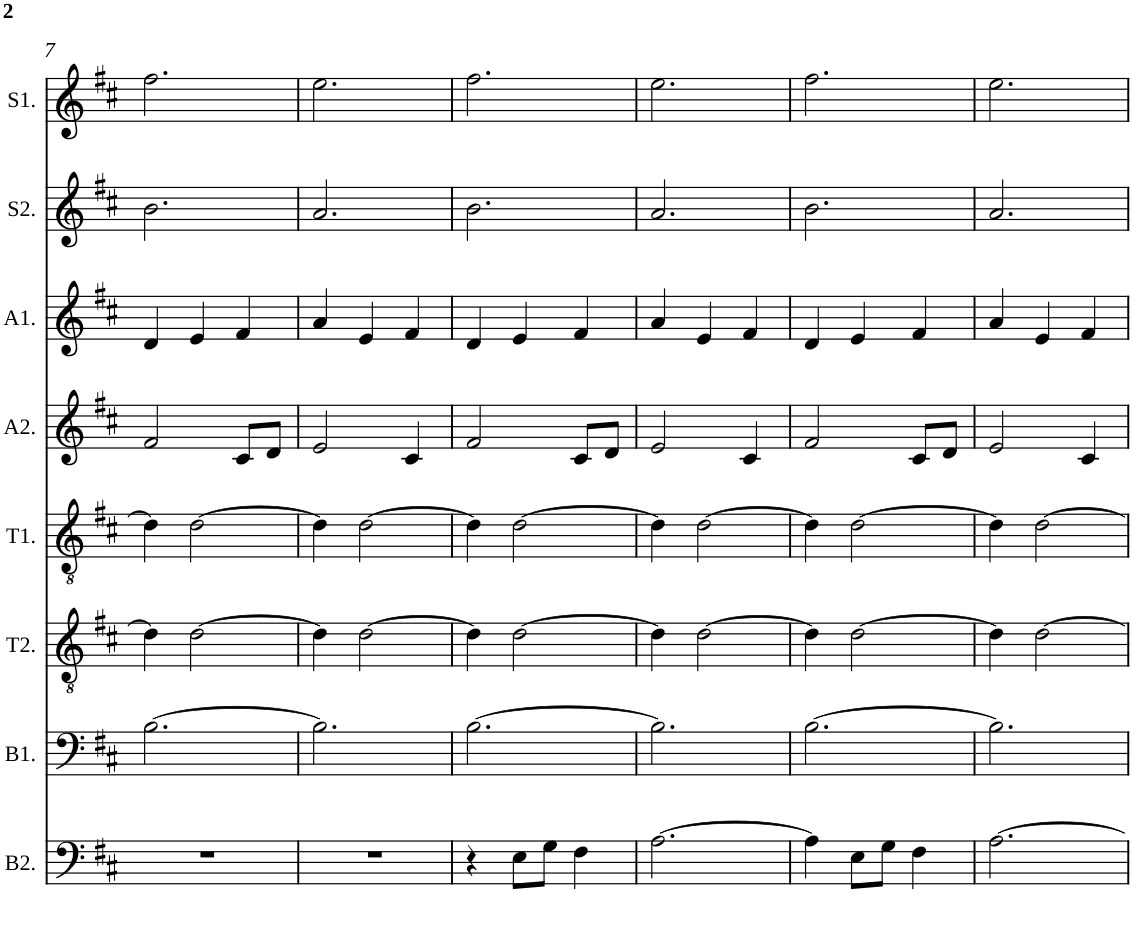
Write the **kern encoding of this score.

**kern	**kern	**kern	**kern	**kern	**kern	**kern	**kern
*part8	*part7	*part6	*part5	*part4	*part3	*part2	*part1
*staff8	*staff7	*staff6	*staff5	*staff4	*staff3	*staff2	*staff1
*I"Bass 2	*I"Bass 1	*I"Tenor 2	*I"Tenor 1	*I"Alto 2	*I"Alto 1	*I"Soprano 2	*I"Soprano 1
*I'B2.	*I'B1.	*I'T2.	*I'T1.	*I'A2.	*I'A1.	*I'S2.	*I'S1.
!!LO:PB:g=z
*clefF4	*clefF4	*clefGv2	*clefGv2	*clefG2	*clefG2	*clefG2	*clefG2
*k[f#c#]	*k[f#c#]	*k[f#c#]	*k[f#c#]	*k[f#c#]	*k[f#c#]	*k[f#c#]	*k[f#c#]
*b:	*b:	*b:	*b:	*b:	*b:	*b:	*b:
*M3/4	*M3/4	*M3/4	*M3/4	*M3/4	*M3/4	*M3/4	*M3/4
=7	=7	=7	=7	=7	=7	=7	=7
2.r	[2.B\	4d\]	4d\]	2f#/	4d/	2.b\	2.ff#\
.	.	[2d\	[2d\	.	4e/	.	.
.	.	.	.	8c#/L	4f#/	.	.
.	.	.	.	8d/J	.	.	.
=8	=8	=8	=8	=8	=8	=8	=8
2.r	2.B\]	4d\]	4d\]	2e/	4a/	2.a/	2.ee\
.	.	[2d\	[2d\	.	4e/	.	.
.	.	.	.	4c#/	4f#/	.	.
=9	=9	=9	=9	=9	=9	=9	=9
4r	[2.B\	4d\]	4d\]	2f#/	4d/	2.b\	2.ff#\
8E\L	.	[2d\	[2d\	.	4e/	.	.
8G\J	.	.	.	.	.	.	.
4F#\	.	.	.	8c#/L	4f#/	.	.
.	.	.	.	8d/J	.	.	.
=10	=10	=10	=10	=10	=10	=10	=10
[2.A\	2.B\]	4d\]	4d\]	2e/	4a/	2.a/	2.ee\
.	.	[2d\	[2d\	.	4e/	.	.
.	.	.	.	4c#/	4f#/	.	.
=11	=11	=11	=11	=11	=11	=11	=11
4A\]	[2.B\	4d\]	4d\]	2f#/	4d/	2.b\	2.ff#\
8E\L	.	[2d\	[2d\	.	4e/	.	.
8G\J	.	.	.	.	.	.	.
4F#\	.	.	.	8c#/L	4f#/	.	.
.	.	.	.	8d/J	.	.	.
=12	=12	=12	=12	=12	=12	=12	=12
[2.A\	2.B\]	4d\]	4d\]	2e/	4a/	2.a/	2.ee\
.	.	[2d\	[2d\	.	4e/	.	.
.	.	.	.	4c#/	4f#/	.	.
=	=	=	=	=	=	=	=
*-	*-	*-	*-	*-	*-	*-	*-
